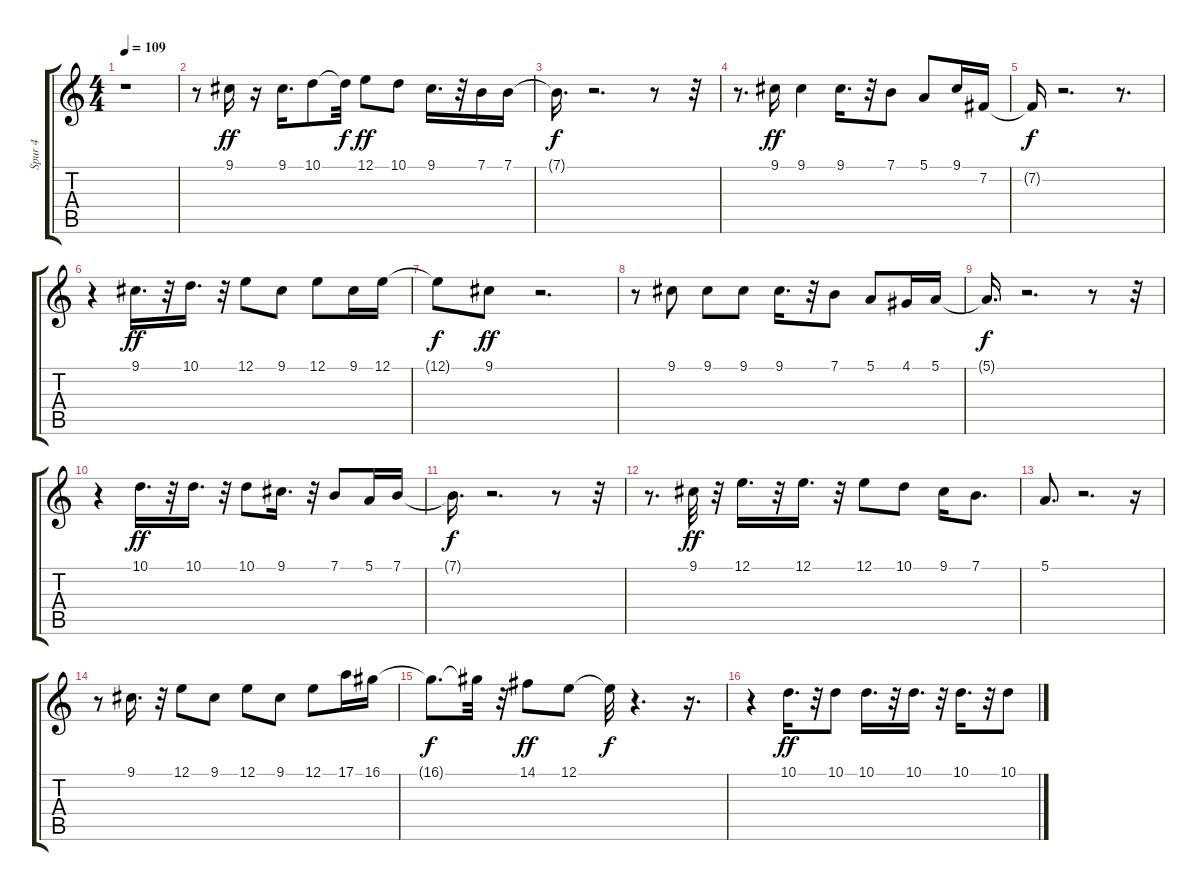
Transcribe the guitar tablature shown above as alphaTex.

\track ("Spur 4" "Spur 4") {instrument altosax}
\staff {score tabs}
\tuning (E4 B3 G3 D3 A2 E2) {hide}
\ts (4 4)
\tempo 109
\clef g2
\ks c
r.1{dy f} |
r.8 9.1.16{dy ff} r.16 9.1.16{d} 10.1.8 10.1{t}.32{dy f} 12.1.8{dy ff} 10.1.8 9.1.16{d} r.32 7.1.16 7.1.16 |
7.1{t}.16{d dy f} r.2{d} r.8 r.32 |
r.8{d} 9.1.16{dy ff} 9.1.4 9.1.16{d} r.32 7.1.8 5.1.8 9.1.16 7.2.16 |
7.2{t}.16{dy f} r.2{d} r.8{d} |
r.4 9.1.16{d dy ff} r.32 10.1.16{d} r.32 12.1.8 9.1.8 12.1.8 9.1.16 12.1.16 |
12.1{t}.8{dy f} 9.1.8{dy ff} r.2{d} |
r.8 9.1.8 9.1.8 9.1.8 9.1.16{d} r.32 7.1.8 5.1.8 4.1.16 5.1.16 |
5.1{t}.16{d dy f} r.2{d} r.8 r.32 |
r.4 10.1.16{d dy ff} r.32 10.1.16{d} r.32 10.1.8 9.1.16{d} r.32 7.1.8 5.1.16 7.1.16 |
7.1{t}.16{d dy f} r.2{d} r.8 r.32 |
r.8{d} 9.1.32{dy ff} r.32 12.1.16{d} r.32 12.1.16{d} r.32 12.1.8 10.1.8 9.1.16 7.1.8{d} |
5.1.8{d} r.2{d} r.16 |
r.8 9.1.16{d} r.32 12.1.8 9.1.8 12.1.8 9.1.8 12.1.8 17.1.16 16.1.16 |
16.1{t}.8{d dy f} 16.1{t}.32 r.32 14.1.8{dy ff} 12.1.8 12.1{t}.32{dy f} r.4{d} r.16{d} |
r.4 10.1.16{d dy ff} r.32 10.1.8 10.1.16{d} r.32 10.1.16{d} r.32 10.1.16{d} r.32 10.1.8
